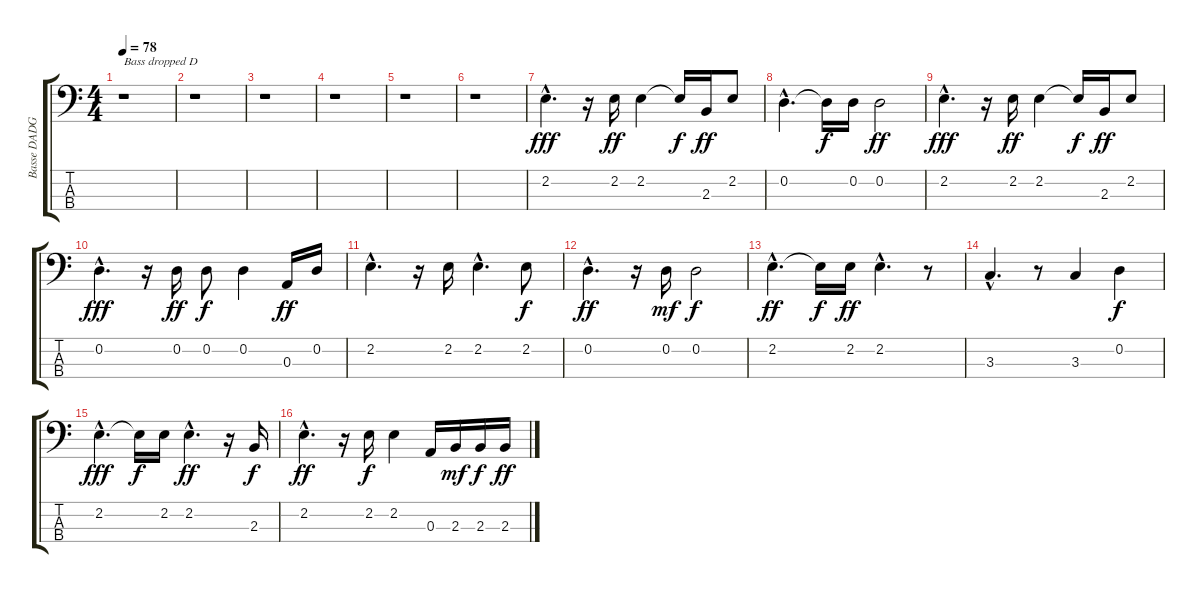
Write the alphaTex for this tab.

\track ("Basse DADG" "Basse DADG") {instrument electricbassfinger}
\staff {score tabs}
\tuning (G2 D2 A1 D1) {hide}
\ts (4 4)
\tempo 78
\clef f4
\ks c
r.1{txt "Bass dropped D" dy fff instrument electricbassfinger} |
r.1 |
r.1 |
r.1 |
r.1 |
r.1 |
2.2{hac}.4{d} r.16 2.2.16{dy ff} 2.2.4 2.2{t}.16{dy f} 2.3.16{dy ff} 2.2.8 |
0.2{hac}.4{d} 0.2{t}.16{dy f} 0.2.16 0.2.2{dy ff} |
2.2{hac}.4{d dy fff} r.16 2.2.16{dy ff} 2.2.4 2.2{t}.16{dy f} 2.3.16{dy ff} 2.2.8 |
0.2{hac}.4{d dy fff} r.16 0.2.16{dy ff} 0.2.8{dy f} 0.2.4 0.3.16{dy ff} 0.2.16 |
2.2{hac}.4{d} r.16 2.2.16 2.2{hac}.4{d} 2.2.8{dy f} |
0.2{hac}.4{d dy ff} r.16 0.2.16{dy mf} 0.2.2{dy f} |
2.2{hac}.4{d dy ff} 2.2{t}.16{dy f} 2.2.16{dy ff} 2.2{hac}.4{d} r.8 |
3.3{hac}.4{d} r.8 3.3.4 0.2.4{dy f} |
2.2{hac}.4{d dy fff} 2.2{t}.16{dy f} 2.2.16 2.2{hac}.4{d dy ff} r.16 2.3.16{dy f} |
2.2{hac}.4{d dy ff} r.16 2.2.16{dy f} 2.2.4 0.3.16 2.3.16{dy mf} 2.3.16{dy f} 2.3.16{dy ff}
